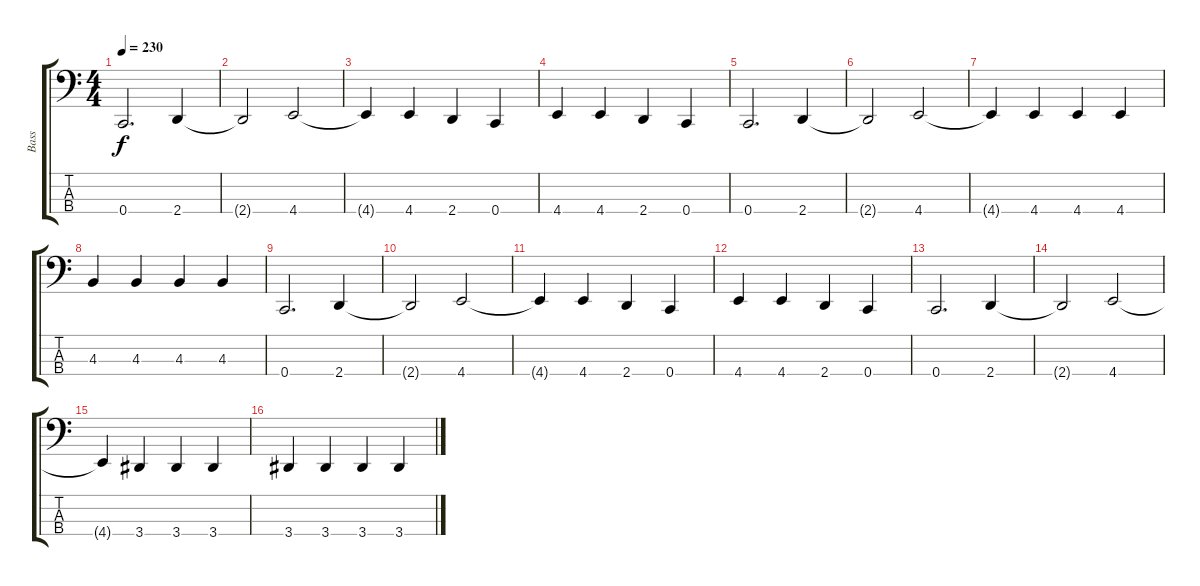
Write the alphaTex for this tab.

\track ("Bass" "Bass") {instrument electricbasspick}
\staff {score tabs}
\tuning (F2 C2 G1 C1) {hide}
\ts (4 4)
\tempo 230
\clef f4
\ks c
0.4.2{d dy f} 2.4.4 |
2.4{t}.2 4.4.2 |
4.4{t}.4 4.4.4 2.4.4 0.4.4 |
4.4.4 4.4.4 2.4.4 0.4.4 |
0.4.2{d} 2.4.4 |
2.4{t}.2 4.4.2 |
4.4{t}.4 4.4.4 4.4.4 4.4.4 |
4.3.4 4.3.4 4.3.4 4.3.4 |
0.4.2{d} 2.4.4 |
2.4{t}.2 4.4.2 |
4.4{t}.4 4.4.4 2.4.4 0.4.4 |
4.4.4 4.4.4 2.4.4 0.4.4 |
0.4.2{d} 2.4.4 |
2.4{t}.2 4.4.2 |
4.4{t}.4 3.4.4 3.4.4 3.4.4 |
3.4.4 3.4.4 3.4.4 3.4.4
